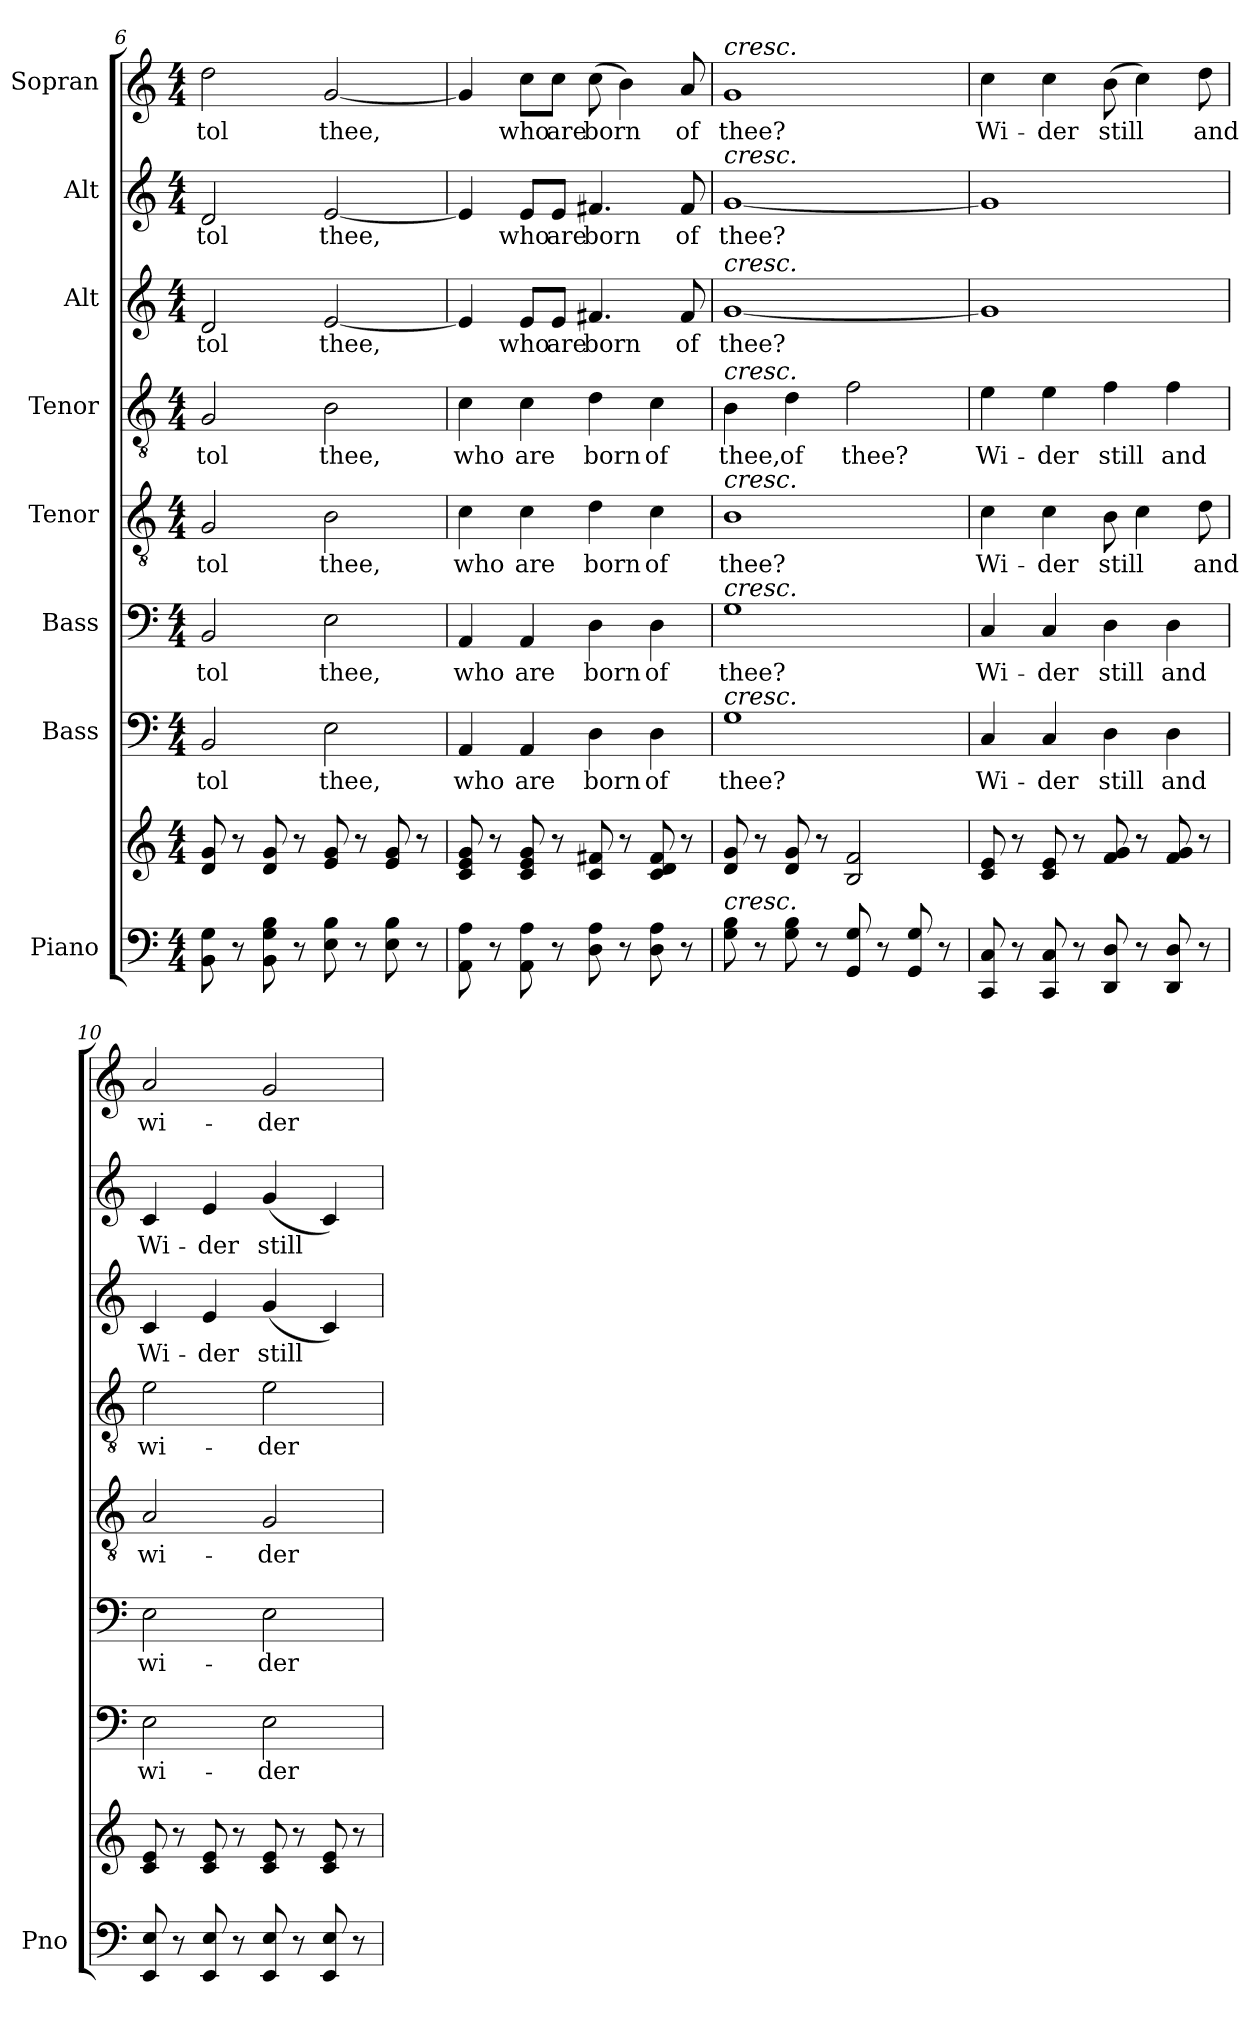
**kern	**kern	**kern	**text	**kern	**text	**kern	**text	**kern	**text	**kern	**text	**kern	**text	**kern	**text
*part8	*part8	*part7	*part7	*part6	*part6	*part5	*part5	*part4	*part4	*part3	*part3	*part2	*part2	*part1	*part1
*staff9	*staff8	*staff7	*staff7	*staff6	*staff6	*staff5	*staff5	*staff4	*staff4	*staff3	*staff3	*staff2	*staff2	*staff1	*staff1
*I"Piano	*	*I"Bass	*	*I"Bass	*	*I"Tenor	*	*I"Tenor	*	*I"Alt	*	*I"Alt	*	*I"Sopran	*
*I'Pno	*	*	*	*	*	*	*	*	*	*	*	*	*	*	*
*clefF4	*clefG2	*clefF4	*	*clefF4	*	*clefGv2	*	*clefGv2	*	*clefG2	*	*clefG2	*	*clefG2	*
*k[]	*k[]	*k[]	*	*k[]	*	*k[]	*	*k[]	*	*k[]	*	*k[]	*	*k[]	*
*M4/4	*M4/4	*M4/4	*	*M4/4	*	*M4/4	*	*M4/4	*	*M4/4	*	*M4/4	*	*M4/4	*
=6	=6	=6	=6	=6	=6	=6	=6	=6	=6	=6	=6	=6	=6	=6	=6
!	!	!	!LO:LY:b	!	!LO:LY:b	!	!LO:LY:b	!	!LO:LY:b	!	!LO:LY:b	!	!LO:LY:b	!	!LO:LY:b
8BB\ 8G\	8d/ 8g/	2BB/	-tol	2BB/	-tol	2G/	-tol	2G/	-tol	2d/	-tol	2d/	-tol	2dd\	-tol
8r	8r	.	.	.	.	.	.	.	.	.	.	.	.	.	.
8BB\ 8G\ 8B\	8d/ 8g/	.	.	.	.	.	.	.	.	.	.	.	.	.	.
8r	8r	.	.	.	.	.	.	.	.	.	.	.	.	.	.
!	!	!	!LO:LY:b	!	!LO:LY:b	!	!LO:LY:b	!	!LO:LY:b	!	!LO:LY:b	!	!LO:LY:b	!	!LO:LY:b
8E\ 8B\	8e/ 8g/	2E\	thee,	2E\	thee,	2B\	thee,	2B\	thee,	[2e/	thee,	[2e/	thee,	[2g/	thee,
8r	8r	.	.	.	.	.	.	.	.	.	.	.	.	.	.
8E\ 8B\	8e/ 8g/	.	.	.	.	.	.	.	.	.	.	.	.	.	.
8r	8r	.	.	.	.	.	.	.	.	.	.	.	.	.	.
=7	=7	=7	=7	=7	=7	=7	=7	=7	=7	=7	=7	=7	=7	=7	=7
!	!	!	!LO:LY:b	!	!LO:LY:b	!	!LO:LY:b	!	!LO:LY:b	!	!	!	!	!	!
8AA\ 8A\	8c/ 8e/ 8g/	4AA/	who	4AA/	who	4c\	who	4c\	who	4e/]	.	4e/]	.	4g/]	.
8r	8r	.	.	.	.	.	.	.	.	.	.	.	.	.	.
!	!	!	!LO:LY:b	!	!LO:LY:b	!	!LO:LY:b	!	!LO:LY:b	!	!LO:LY:b	!	!LO:LY:b	!	!LO:LY:b
8AA\ 8A\	8c/ 8e/ 8g/	4AA/	are	4AA/	are	4c\	are	4c\	are	8e/L	who	8e/L	who	8cc\L	who
!	!	!	!	!	!	!	!	!	!	!	!LO:LY:b	!	!LO:LY:b	!	!LO:LY:b
8r	8r	.	.	.	.	.	.	.	.	8e/J	are	8e/J	are	8cc\J	are
!	!	!	!LO:LY:b	!	!LO:LY:b	!	!LO:LY:b	!	!LO:LY:b	!	!LO:LY:b	!	!LO:LY:b	!	!LO:LY:b
8D\ 8A\	8c/ 8f#X/	4D\	born	4D\	born	4d\	born	4d\	born	4.f#X/	born	4.f#X/	born	(>8cc\	born
8r	8r	.	.	.	.	.	.	.	.	.	.	.	.	4b\)	.
!	!	!	!LO:LY:b	!	!LO:LY:b	!	!LO:LY:b	!	!LO:LY:b	!	!	!	!	!	!
8D\ 8A\	8c/ 8d/ 8f#/	4D\	of	4D\	of	4c\	of	4c\	of	.	.	.	.	.	.
!	!	!	!	!	!	!	!	!	!	!	!LO:LY:b	!	!LO:LY:b	!	!LO:LY:b
8r	8r	.	.	.	.	.	.	.	.	8f#/	of	8f#/	of	8a/	of
!!LO:PB:g=z
=8	=8	=8	=8	=8	=8	=8	=8	=8	=8	=8	=8	=8	=8	=8	=8
!	!	!	!	!	!	!	!	!	!	!	!	!	!	!LO:TX:a:i:t=cresc.	!
!	!	!	!	!	!	!	!	!	!	!	!	!LO:TX:a:i:t=cresc.	!	!	!
!	!	!	!	!	!	!	!	!	!	!LO:TX:a:i:t=cresc.	!	!	!	!	!
!	!	!	!	!	!	!	!	!LO:TX:a:i:t=cresc.	!	!	!	!	!	!	!
!	!	!	!	!	!	!LO:TX:a:i:t=cresc.	!	!	!	!	!	!	!	!	!
!	!	!	!	!LO:TX:a:i:t=cresc.	!	!	!	!	!	!	!	!	!	!	!
!	!	!LO:TX:a:i:t=cresc.	!	!	!	!	!	!	!	!	!	!	!	!	!
!LO:TX:a:i:t=cresc.	!	!	!	!	!	!	!	!	!	!	!	!	!	!	!
!	!	!	!LO:LY:b	!	!LO:LY:b	!	!LO:LY:b	!	!LO:LY:b	!	!LO:LY:b	!	!LO:LY:b	!	!LO:LY:b
8G\ 8B\	8d/ 8g/	1G	thee?	1G	thee?	1B	thee?	4B\	thee,	[1g	thee?	[1g	thee?	1g	thee?
8r	8r	.	.	.	.	.	.	.	.	.	.	.	.	.	.
!	!	!	!	!	!	!	!	!	!LO:LY:b	!	!	!	!	!	!
8G\ 8B\	8d/ 8g/	.	.	.	.	.	.	4d\	of	.	.	.	.	.	.
8r	8r	.	.	.	.	.	.	.	.	.	.	.	.	.	.
!	!	!	!	!	!	!	!	!	!LO:LY:b	!	!	!	!	!	!
8GG/ 8G/	2B/ 2f/	.	.	.	.	.	.	2f\	thee?	.	.	.	.	.	.
8r	.	.	.	.	.	.	.	.	.	.	.	.	.	.	.
8GG/ 8G/	.	.	.	.	.	.	.	.	.	.	.	.	.	.	.
8r	.	.	.	.	.	.	.	.	.	.	.	.	.	.	.
=9	=9	=9	=9	=9	=9	=9	=9	=9	=9	=9	=9	=9	=9	=9	=9
!	!	!	!LO:LY:b	!	!LO:LY:b	!	!LO:LY:b	!	!LO:LY:b	!	!	!	!	!	!LO:LY:b
8CC/ 8C/	8c/ 8e/	4C/	Wi-	4C/	Wi-	4c\	Wi-	4e\	Wi-	1g]	.	1g]	.	4cc\	Wi-
8r	8r	.	.	.	.	.	.	.	.	.	.	.	.	.	.
!	!	!	!LO:LY:b	!	!LO:LY:b	!	!LO:LY:b	!	!LO:LY:b	!	!	!	!	!	!LO:LY:b
8CC/ 8C/	8c/ 8e/	4C/	-der	4C/	-der	4c\	-der	4e\	-der	.	.	.	.	4cc\	-der
8r	8r	.	.	.	.	.	.	.	.	.	.	.	.	.	.
!	!	!	!LO:LY:b	!	!LO:LY:b	!	!LO:LY:b	!	!LO:LY:b	!	!	!	!	!	!LO:LY:b
8DD/ 8D/	8f/ 8g/	4D\	still	4D\	still	8B\	still	4f\	still	.	.	.	.	(>8b\	still
8r	8r	.	.	.	.	4c\	.	.	.	.	.	.	.	4cc\)	.
!	!	!	!LO:LY:b	!	!LO:LY:b	!	!	!	!LO:LY:b	!	!	!	!	!	!
8DD/ 8D/	8f/ 8g/	4D\	and	4D\	and	.	.	4f\	and	.	.	.	.	.	.
!	!	!	!	!	!	!	!LO:LY:b	!	!	!	!	!	!	!	!LO:LY:b
8r	8r	.	.	.	.	8d\	and	.	.	.	.	.	.	8dd\	and
=10	=10	=10	=10	=10	=10	=10	=10	=10	=10	=10	=10	=10	=10	=10	=10
!	!	!	!LO:LY:b	!	!LO:LY:b	!	!LO:LY:b	!	!LO:LY:b	!	!LO:LY:b	!	!LO:LY:b	!	!LO:LY:b
8EE/ 8E/	8c/ 8e/	2E\	wi-	2E\	wi-	2A/	wi-	2e\	wi-	4c/	Wi-	4c/	Wi-	2a/	wi-
8r	8r	.	.	.	.	.	.	.	.	.	.	.	.	.	.
!	!	!	!	!	!	!	!	!	!	!	!LO:LY:b	!	!LO:LY:b	!	!
8EE/ 8E/	8c/ 8e/	.	.	.	.	.	.	.	.	4e/	-der	4e/	-der	.	.
8r	8r	.	.	.	.	.	.	.	.	.	.	.	.	.	.
!	!	!	!LO:LY:b	!	!LO:LY:b	!	!LO:LY:b	!	!LO:LY:b	!	!LO:LY:b	!	!LO:LY:b	!	!LO:LY:b
8EE/ 8E/	8c/ 8e/	2E\	-der	2E\	-der	2G/	-der	2e\	-der	(<4g/	still	(<4g/	still	2g/	-der
8r	8r	.	.	.	.	.	.	.	.	.	.	.	.	.	.
8EE/ 8E/	8c/ 8e/	.	.	.	.	.	.	.	.	4c/)	.	4c/)	.	.	.
8r	8r	.	.	.	.	.	.	.	.	.	.	.	.	.	.
=	=	=	=	=	=	=	=	=	=	=	=	=	=	=	=
*-	*-	*-	*-	*-	*-	*-	*-	*-	*-	*-	*-	*-	*-	*-	*-
